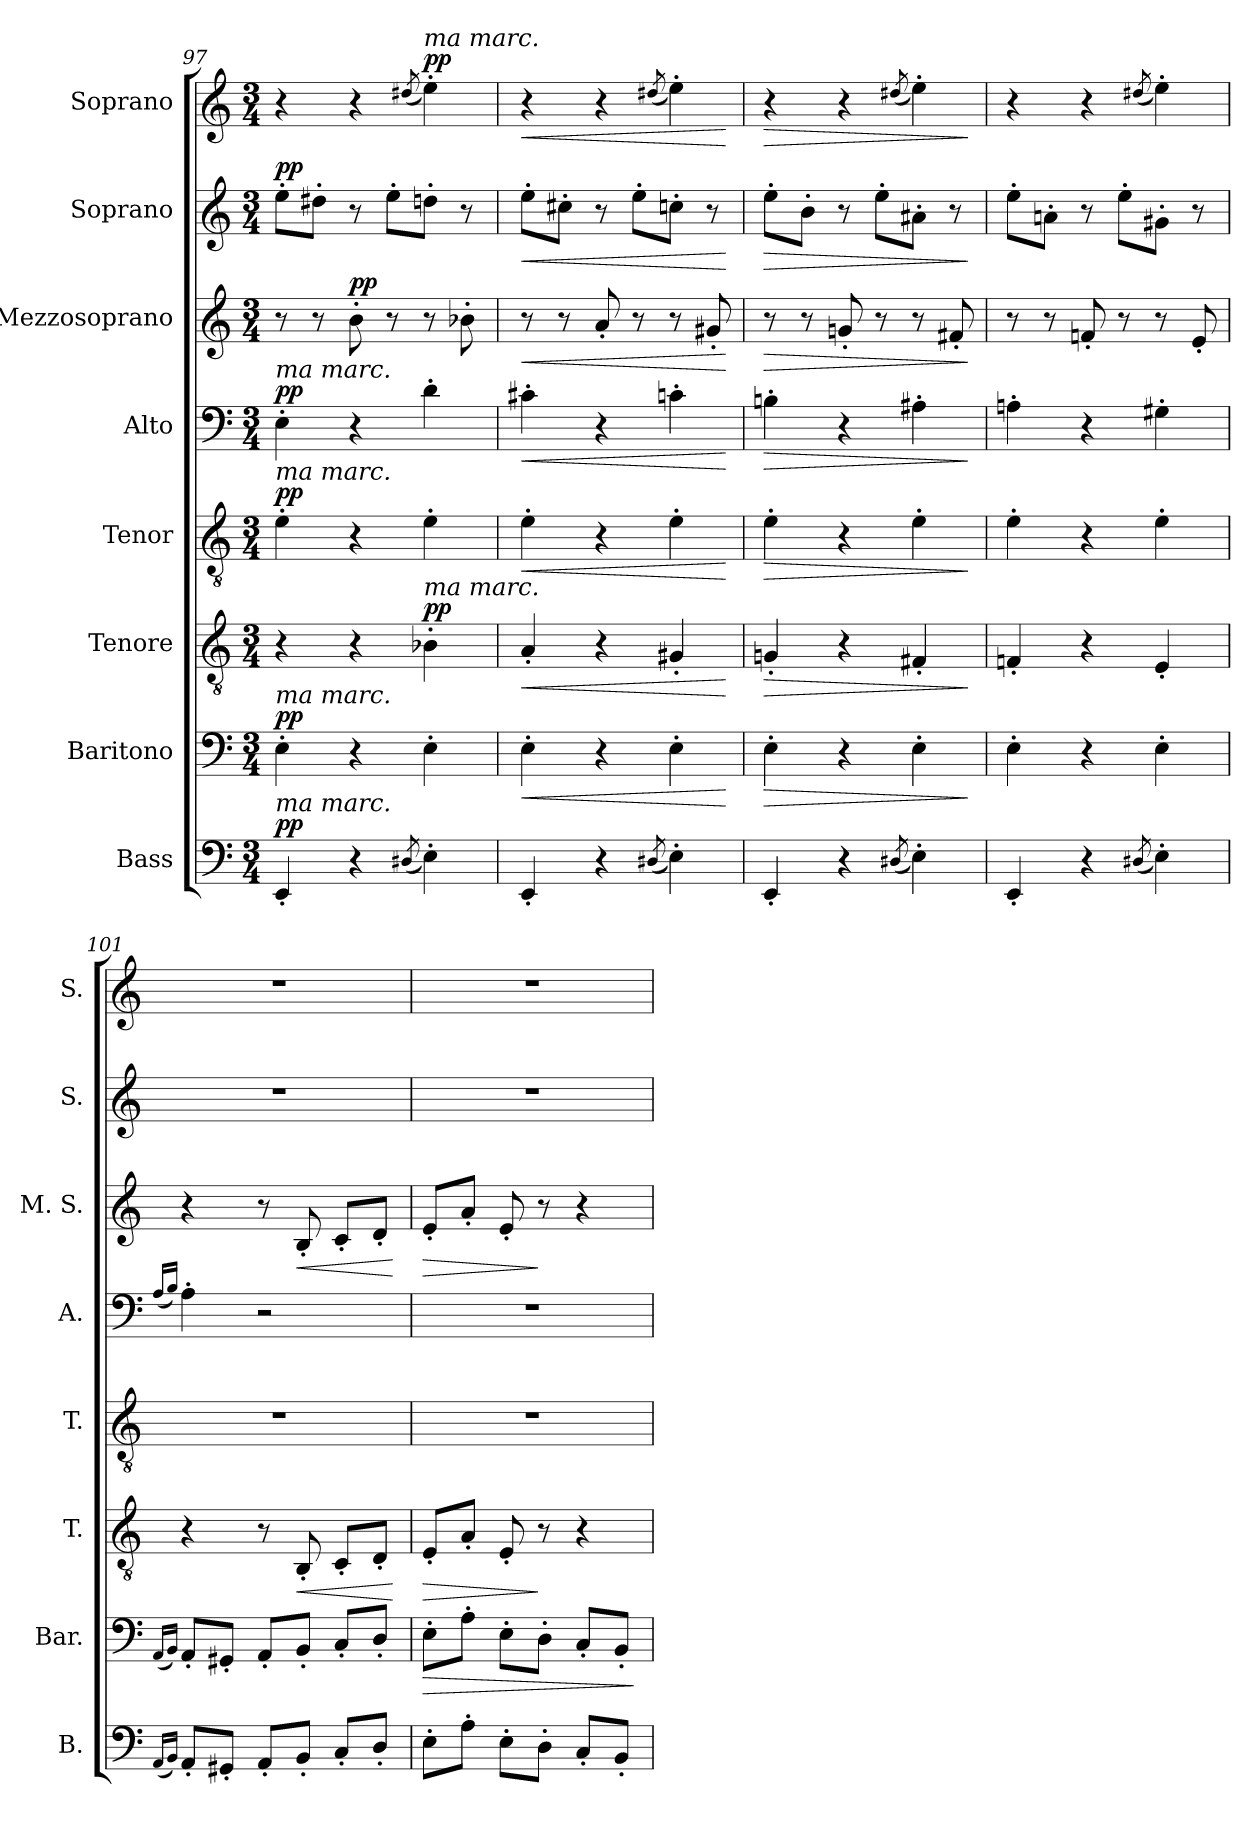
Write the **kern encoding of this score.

**kern	**dynam	**kern	**dynam	**kern	**dynam	**kern	**dynam	**kern	**dynam	**kern	**dynam	**kern	**dynam	**kern	**dynam
*part8	*part8	*part7	*part7	*part6	*part6	*part5	*part5	*part4	*part4	*part3	*part3	*part2	*part2	*part1	*part1
*staff8	*staff8	*staff7	*staff7	*staff6	*staff6	*staff5	*staff5	*staff4	*staff4	*staff3	*staff3	*staff2	*staff2	*staff1	*staff1
*I"Bass	*	*I"Baritono	*	*I"Tenore	*	*I"Tenor	*	*I"Alto	*	*I"Mezzosoprano	*	*I"Soprano	*	*I"Soprano	*
*I'B.	*	*I'Bar.	*	*I'T.	*	*I'T.	*	*I'A.	*	*I'M. S.	*	*I'S.	*	*I'S.	*
*clefF4	*	*clefF4	*	*clefGv2	*	*clefGv2	*	*clefF4	*	*clefG2	*	*clefG2	*	*clefG2	*
*k[]	*	*k[]	*	*k[]	*	*k[]	*	*k[]	*	*k[]	*	*k[]	*	*k[]	*
*M3/4	*	*M3/4	*	*M3/4	*	*M3/4	*	*M3/4	*	*M3/4	*	*M3/4	*	*M3/4	*
=97	=97	=97	=97	=97	=97	=97	=97	=97	=97	=97	=97	=97	=97	=97	=97
!	!	!	!	!	!	!	!	!LO:TX:a:i:t=ma marc.	!	!	!	!	!	!	!
!	!	!	!	!	!	!LO:TX:a:i:t=ma marc.	!	!	!	!	!	!	!	!	!
!	!	!LO:TX:a:i:t=ma marc.	!	!	!	!	!	!	!	!	!	!	!	!	!
!LO:TX:a:i:t=ma marc.	!	!	!	!	!	!	!	!	!	!	!	!	!	!	!
!	!LO:DY:a	!	!LO:DY:a	!	!	!	!LO:DY:a	!	!LO:DY:a	!	!	!	!LO:DY:a	!	!
4EE'/	pp	4E'\	pp	4r	.	4e'\	pp	4E'\	pp	8r	.	8ee'\L	pp	4r	.
.	.	.	.	.	.	.	.	.	.	8r	.	8dd#X'\J	.	.	.
!	!	!	!	!	!	!	!	!	!	!	!LO:DY:a	!	!	!	!
4r	.	4r	.	4r	.	4r	.	4r	.	8b'\	pp	8r	.	4r	.
.	.	.	.	.	.	.	.	.	.	8r	.	8ee'\L	.	.	.
(>8qD#X/	.	.	.	.	.	.	.	.	.	.	.	.	.	(>8qdd#X/	.
!	!	!	!	!	!	!	!	!	!	!	!	!	!	!LO:TX:a:i:t=ma marc.	!
!	!	!	!	!LO:TX:a:i:t=ma marc.	!	!	!	!	!	!	!	!	!	!	!
!	!	!	!	!	!LO:DY:a	!	!	!	!	!	!	!	!	!	!LO:DY:a
4E'\)	.	4E'\	.	4B-X'\	pp	4e'\	.	4d'\	.	8r	.	8ddn'\J	.	4ee'\)	pp
.	.	.	.	.	.	.	.	.	.	8b-X'\	.	8r	.	.	.
=98	=98	=98	=98	=98	=98	=98	=98	=98	=98	=98	=98	=98	=98	=98	=98
!	!	!	!LO:HP:b	!	!LO:HP:b	!	!LO:HP:b	!	!LO:HP:b	!	!LO:HP:b	!	!LO:HP:b	!	!LO:HP:b
4EE'/	.	4E'\	<	4A'/	<	4e'\	<	4c#X'\	<	8r	<	8ee'\L	<	4r	<
.	.	.	.	.	.	.	.	.	.	8r	.	8cc#X'\J	.	.	.
4r	.	4r	.	4r	.	4r	.	4r	.	8a'/	.	8r	.	4r	.
.	.	.	.	.	.	.	.	.	.	8r	.	8ee'\L	.	.	.
(>8qD#X/	.	.	.	.	.	.	.	.	.	.	.	.	.	(>8qdd#X/	.
4E'\)	.	4E'\	.	4G#X'/	.	4e'\	.	4cn'\	.	8r	.	8ccn'\J	.	4ee'\)	.
.	.	.	.	.	.	.	.	.	.	8g#X'/	.	8r	.	.	.
.	.	.	[	.	[	.	[	.	[	.	[	.	[	.	[
=99	=99	=99	=99	=99	=99	=99	=99	=99	=99	=99	=99	=99	=99	=99	=99
!	!	!	!LO:HP:b	!	!LO:HP:b	!	!LO:HP:b	!	!LO:HP:b	!	!LO:HP:b	!	!LO:HP:b	!	!LO:HP:b
4EE'/	.	4E'\	>	4Gn'/	>	4e'\	>	4Bn'\	>	8r	>	8ee'\L	>	4r	>
.	.	.	.	.	.	.	.	.	.	8r	.	8b'\J	.	.	.
4r	.	4r	.	4r	.	4r	.	4r	.	8gn'/	.	8r	.	4r	.
.	.	.	.	.	.	.	.	.	.	8r	.	8ee'\L	.	.	.
(>8qD#X/	.	.	.	.	.	.	.	.	.	.	.	.	.	(>8qdd#X/	.
4E'\)	.	4E'\	.	4F#X'/	.	4e'\	.	4A#X'\	.	8r	.	8a#X'\J	.	4ee'\)	.
.	.	.	.	.	.	.	.	.	.	8f#X'/	.	8r	.	.	.
.	.	.	]	.	]	.	]	.	]	.	]	.	]	.	]
!!LO:LB:g=z
=100	=100	=100	=100	=100	=100	=100	=100	=100	=100	=100	=100	=100	=100	=100	=100
4EE'/	.	4E'\	.	4Fn'/	.	4e'\	.	4An'\	.	8r	.	8ee'\L	.	4r	.
.	.	.	.	.	.	.	.	.	.	8r	.	8an'\J	.	.	.
4r	.	4r	.	4r	.	4r	.	4r	.	8fn'/	.	8r	.	4r	.
.	.	.	.	.	.	.	.	.	.	8r	.	8ee'\L	.	.	.
(>8qD#X/	.	.	.	.	.	.	.	.	.	.	.	.	.	(>8qdd#X/	.
4E'\)	.	4E'\	.	4E'/	.	4e'\	.	4G#X'\	.	8r	.	8g#X'\J	.	4ee'\)	.
.	.	.	.	.	.	.	.	.	.	8e'/	.	8r	.	.	.
=101	=101	=101	=101	=101	=101	=101	=101	=101	=101	=101	=101	=101	=101	=101	=101
(16qAA/LL	.	(16qAA/LL	.	.	.	.	.	(16qA/LL	.	.	.	.	.	.	.
16qBB/JJ)	.	16qBB/JJ)	.	.	.	.	.	16qB/JJ)	.	.	.	.	.	.	.
8AA'/L	.	8AA'/L	.	4r	.	2.r	.	4A'\	.	4r	.	2.r	.	2.r	.
8GG#X'/J	.	8GG#X'/J	.	.	.	.	.	.	.	.	.	.	.	.	.
8AA'/L	.	8AA'/L	.	8r	.	.	.	2r	.	8r	.	.	.	.	.
!	!	!	!	!	!LO:HP:b	!	!	!	!	!	!LO:HP:b	!	!	!	!
8BB'/J	.	8BB'/J	.	8BB'/	<	.	.	.	.	8B'/	<	.	.	.	.
8C'/L	.	8C'/L	.	8C'/L	.	.	.	.	.	8c'/L	.	.	.	.	.
8D'/J	.	8D'/J	.	8D'/J	.	.	.	.	.	8d'/J	.	.	.	.	.
.	.	.	.	.	[	.	.	.	.	.	[	.	.	.	.
=102	=102	=102	=102	=102	=102	=102	=102	=102	=102	=102	=102	=102	=102	=102	=102
!	!	!	!LO:HP:b	!	!LO:HP:b	!	!	!	!	!	!LO:HP:b	!	!	!	!
8E'\L	.	8E'\L	>	8E'/L	>	2.r	.	2.r	.	8e'/L	>	2.r	.	2.r	.
8A'\J	.	8A'\J	.	8A'/J	.	.	.	.	.	8a'/J	.	.	.	.	.
8E'\L	.	8E'\L	.	8E'/	.	.	.	.	.	8e'/	.	.	.	.	.
8D'\J	.	8D'\J	.	8r	]	.	.	.	.	8r	]	.	.	.	.
8C'/L	.	8C'/L	.	4r	.	.	.	.	.	4r	.	.	.	.	.
8BB'/J	.	8BB'/J	.	.	.	.	.	.	.	.	.	.	.	.	.
.	.	.	]	.	.	.	.	.	.	.	.	.	.	.	.
=	=	=	=	=	=	=	=	=	=	=	=	=	=	=	=
*-	*-	*-	*-	*-	*-	*-	*-	*-	*-	*-	*-	*-	*-	*-	*-
